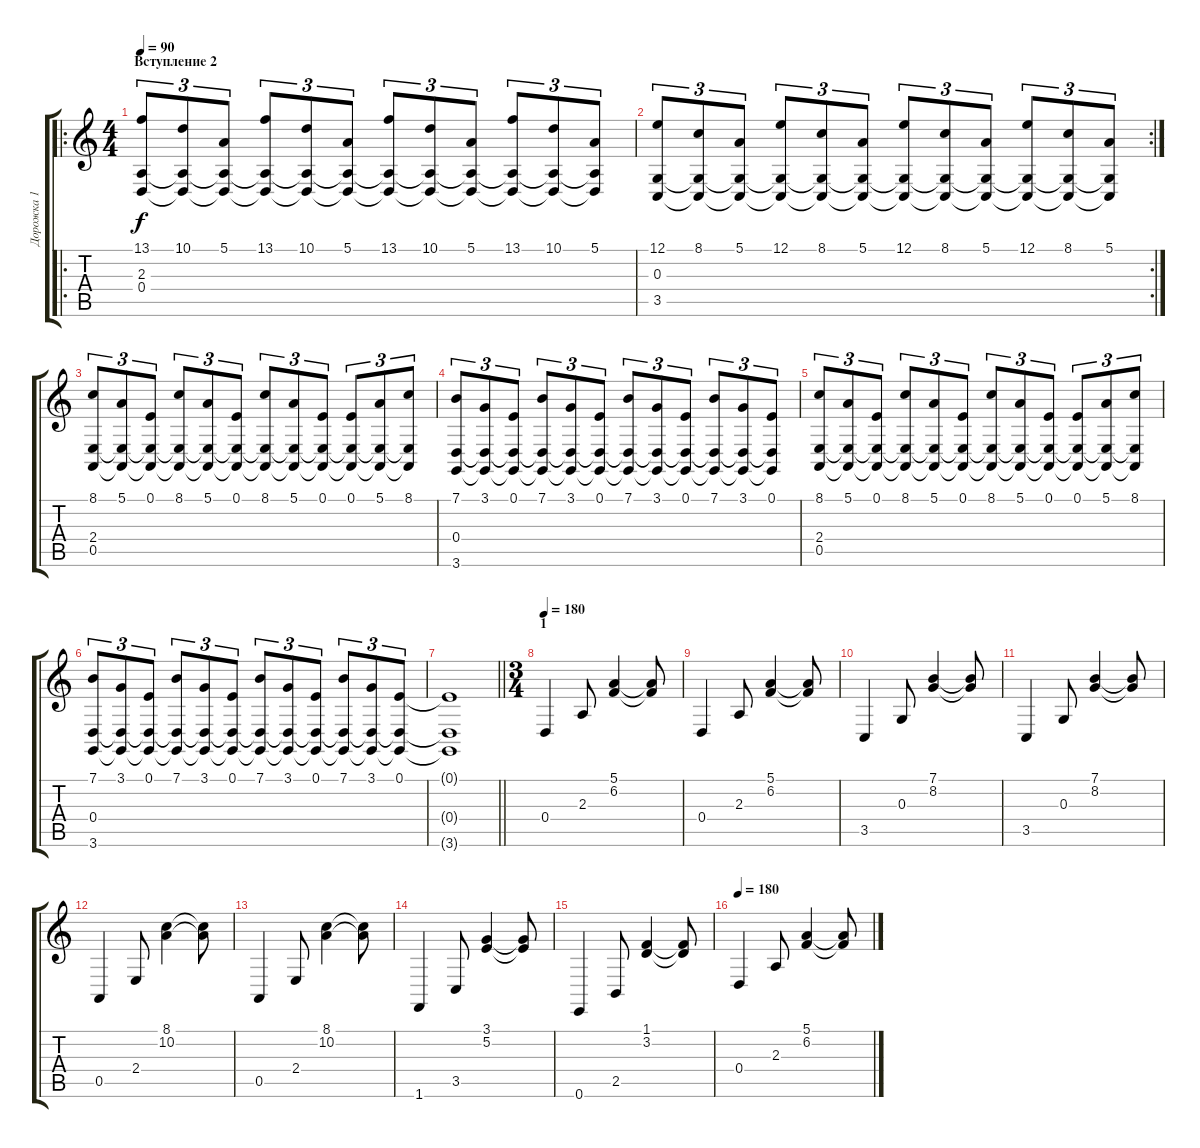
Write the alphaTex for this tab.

\track ("Дорожка 1" "Дорожка 1") {instrument stringensemble2}
\staff {score tabs}
\tuning (E4 B3 G3 D3 A2 E2) {hide}
\ro
\ts (4 4)
\section ("" "Вступление 2")
\tempo 90
\clef g2
\ks c
(13.1 2.3 0.4).8{tu (3 2) dy f} (10.1 2.3{t} 0.4{t}).8{tu (3 2)} (5.1 2.3{t} 0.4{t}).8{tu (3 2)} (13.1 2.3{t} 0.4{t}).8{tu (3 2)} (10.1 2.3{t} 0.4{t}).8{tu (3 2)} (5.1 2.3{t} 0.4{t}).8{tu (3 2)} (13.1 2.3{t} 0.4{t}).8{tu (3 2)} (10.1 2.3{t} 0.4{t}).8{tu (3 2)} (5.1 2.3{t} 0.4{t}).8{tu (3 2)} (13.1 2.3{t} 0.4{t}).8{tu (3 2)} (10.1 2.3{t} 0.4{t}).8{tu (3 2)} (5.1 2.3{t} 0.4{t}).8{tu (3 2)} |
\rc 2
(12.1 0.3 3.5).8{tu (3 2)} (8.1 0.3{t} 3.5{t}).8{tu (3 2)} (5.1 0.3{t} 3.5{t}).8{tu (3 2)} (12.1 0.3{t} 3.5{t}).8{tu (3 2)} (8.1 0.3{t} 3.5{t}).8{tu (3 2)} (5.1 0.3{t} 3.5{t}).8{tu (3 2)} (12.1 0.3{t} 3.5{t}).8{tu (3 2)} (8.1 0.3{t} 3.5{t}).8{tu (3 2)} (5.1 0.3{t} 3.5{t}).8{tu (3 2)} (12.1 0.3{t} 3.5{t}).8{tu (3 2)} (8.1 0.3{t} 3.5{t}).8{tu (3 2)} (5.1 0.3{t} 3.5{t}).8{tu (3 2)} |
(8.1 2.4 0.5).8{tu (3 2)} (5.1 2.4{t} 0.5{t}).8{tu (3 2)} (0.1 2.4{t} 0.5{t}).8{tu (3 2)} (8.1 2.4{t} 0.5{t}).8{tu (3 2)} (5.1 2.4{t} 0.5{t}).8{tu (3 2)} (0.1 2.4{t} 0.5{t}).8{tu (3 2)} (8.1 2.4{t} 0.5{t}).8{tu (3 2)} (5.1 2.4{t} 0.5{t}).8{tu (3 2)} (0.1 2.4{t} 0.5{t}).8{tu (3 2)} (0.1 2.4{t} 0.5{t}).8{tu (3 2)} (5.1 2.4{t} 0.5{t}).8{tu (3 2)} (8.1 2.4{t} 0.5{t}).8{tu (3 2)} |
(7.1 0.4 3.6).8{tu (3 2)} (3.1 0.4{t} 3.6{t}).8{tu (3 2)} (0.1 0.4{t} 3.6{t}).8{tu (3 2)} (7.1 0.4{t} 3.6{t}).8{tu (3 2)} (3.1 0.4{t} 3.6{t}).8{tu (3 2)} (0.1 0.4{t} 3.6{t}).8{tu (3 2)} (7.1 0.4{t} 3.6{t}).8{tu (3 2)} (3.1 0.4{t} 3.6{t}).8{tu (3 2)} (0.1 0.4{t} 3.6{t}).8{tu (3 2)} (7.1 0.4{t} 3.6{t}).8{tu (3 2)} (3.1 0.4{t} 3.6{t}).8{tu (3 2)} (0.1 0.4{t} 3.6{t}).8{tu (3 2)} |
(8.1 2.4 0.5).8{tu (3 2)} (5.1 2.4{t} 0.5{t}).8{tu (3 2)} (0.1 2.4{t} 0.5{t}).8{tu (3 2)} (8.1 2.4{t} 0.5{t}).8{tu (3 2)} (5.1 2.4{t} 0.5{t}).8{tu (3 2)} (0.1 2.4{t} 0.5{t}).8{tu (3 2)} (8.1 2.4{t} 0.5{t}).8{tu (3 2)} (5.1 2.4{t} 0.5{t}).8{tu (3 2)} (0.1 2.4{t} 0.5{t}).8{tu (3 2)} (0.1 2.4{t} 0.5{t}).8{tu (3 2)} (5.1 2.4{t} 0.5{t}).8{tu (3 2)} (8.1 2.4{t} 0.5{t}).8{tu (3 2)} |
(7.1 0.4 3.6).8{tu (3 2)} (3.1 0.4{t} 3.6{t}).8{tu (3 2)} (0.1 0.4{t} 3.6{t}).8{tu (3 2)} (7.1 0.4{t} 3.6{t}).8{tu (3 2)} (3.1 0.4{t} 3.6{t}).8{tu (3 2)} (0.1 0.4{t} 3.6{t}).8{tu (3 2)} (7.1 0.4{t} 3.6{t}).8{tu (3 2)} (3.1 0.4{t} 3.6{t}).8{tu (3 2)} (0.1 0.4{t} 3.6{t}).8{tu (3 2)} (7.1 0.4{t} 3.6{t}).8{tu (3 2)} (3.1 0.4{t} 3.6{t}).8{tu (3 2)} (0.1 0.4{t} 3.6{t}).8{tu (3 2)} |
\barLineRight lightlight
(0.1{t} 0.4{t} 3.6{t}).1 |
\ts (3 4)
\section ("" "1")
\tempo 180
0.4.4 2.3.8 (5.1 6.2).4 (5.1{t} 6.2{t}).8 |
0.4.4 2.3.8 (5.1 6.2).4 (5.1{t} 6.2{t}).8 |
3.5.4 0.3.8 (7.1 8.2).4 (7.1{t} 8.2{t}).8 |
3.5.4 0.3.8 (7.1 8.2).4 (7.1{t} 8.2{t}).8 |
0.5.4 2.4.8 (8.1 10.2).4 (8.1{t} 10.2{t}).8 |
0.5.4 2.4.8 (8.1 10.2).4 (8.1{t} 10.2{t}).8 |
1.6.4 3.5.8 (3.1 5.2).4 (3.1{t} 5.2{t}).8 |
0.6.4 2.5.8 (1.1 3.2).4 (1.1{t} 3.2{t}).8 |
\tempo 180
0.4.4 2.3.8 (5.1 6.2).4 (5.1{t} 6.2{t}).8
